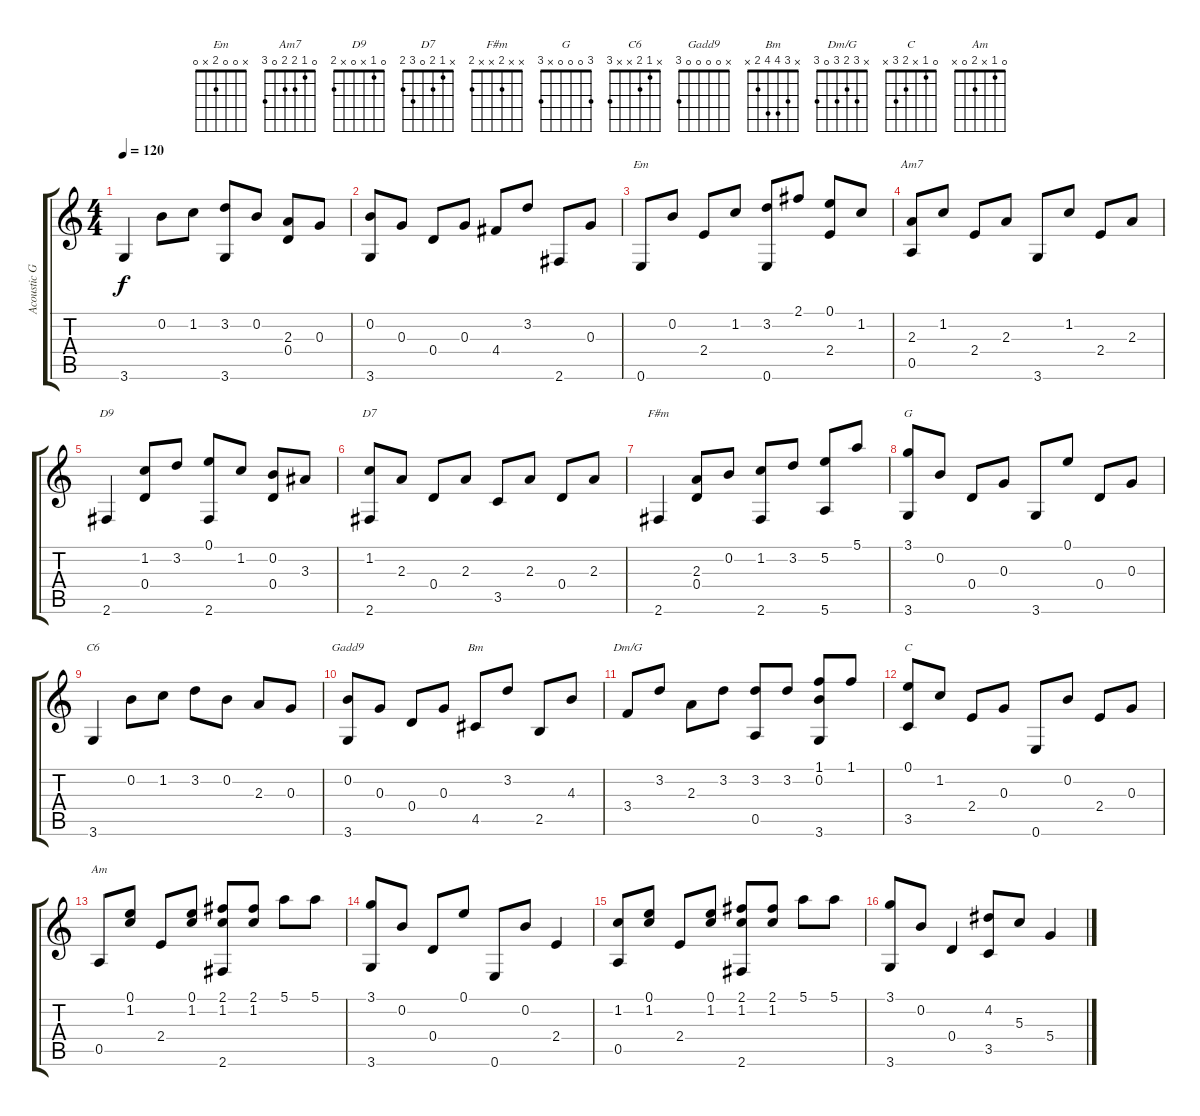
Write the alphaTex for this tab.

\track ("Acoustic Guitar" "Acoustic G") {instrument acousticguitarnylon}
\staff {score tabs}
\tuning (E4 B3 G3 D3 A2 E2) {hide}
\chord ("Em" x 0 0 2 x 0)
\chord ("Am7" 0 1 2 2 0 3)
\chord ("D9" 0 1 x 0 x 2)
\chord ("D7" x 1 2 0 3 2)
\chord ("F#m" x x 2 x x 2)
\chord ("G" 3 0 0 0 x 3)
\chord ("C6" x 1 2 x x 3)
\chord ("Gadd9" x 0 0 0 0 3)
\chord ("Bm" x 3 4 4 2 x)
\chord ("Dm/G" x 3 2 3 0 3)
\chord ("C" 0 1 x 2 3 x)
\chord ("Am" 0 1 x 2 0 x)
\ts (4 4)
\tempo 120
\clef g2
\ks c
3.6.4{dy f instrument acousticguitarnylon} 0.2.8 1.2.8 (3.2 3.6).8 0.2.8 (2.3 0.4).8 0.3.8 |
(0.2 3.6).8 0.3.8 0.4.8 0.3.8 4.4.8 3.2.8 2.6.8 0.3.8 |
0.6.8{ch "Em"} 0.2.8 2.4.8 1.2.8 (3.2 0.6).8 2.1.8 (0.1 2.4).8 1.2.8 |
(2.3 0.5).8{ch "Am7"} 1.2.8 2.4.8 2.3.8 3.6.8 1.2.8 2.4.8 2.3.8 |
2.6.4{ch "D9"} (1.2 0.4).8 3.2.8 (0.1 2.6).8 1.2.8 (0.2 0.4).8 3.3.8 |
(1.2 2.6).8{ch "D7"} 2.3.8 0.4.8 2.3.8 3.5.8 2.3.8 0.4.8 2.3.8 |
2.6.4{ch "F#m"} (2.3 0.4).8 0.2.8 (1.2 2.6).8 3.2.8 (5.2 5.6).8 5.1.8 |
(3.1 3.6).8{ch "G"} 0.2.8 0.4.8 0.3.8 3.6.8 0.1.8 0.4.8 0.3.8 |
3.6.4{ch "C6"} 0.2.8 1.2.8 3.2.8 0.2.8 2.3.8 0.3.8 |
(0.2 3.6).8{ch "Gadd9"} 0.3.8 0.4.8 0.3.8 4.5.8{ch "Bm"} 3.2.8 2.5.8 4.3.8 |
3.4.8{ch "Dm/G"} 3.2.8 2.3.8 3.2.8 (3.2 0.5).8 3.2.8 (1.1 0.2 3.6).8 1.1.8 |
(0.1 3.5).8{ch "C"} 1.2.8 2.4.8 0.3.8 0.6.8 0.2.8 2.4.8 0.3.8 |
0.5.8{ch "Am"} (0.1 1.2).8 2.4.8 (0.1 1.2).8 (2.1 1.2 2.6).8 (2.1 1.2).8 5.1.8 5.1.8 |
(3.1 3.6).8 0.2.8 0.4.8 0.1.8 0.6.8 0.2.8 2.4.4 |
(1.2 0.5).8 (0.1 1.2).8 2.4.8 (0.1 1.2).8 (2.1 1.2 2.6).8 (2.1 1.2).8 5.1.8 5.1.8 |
(3.1 3.6).8 0.2.8 0.4.4 (4.2 3.5).8 5.3.8 5.4.4
